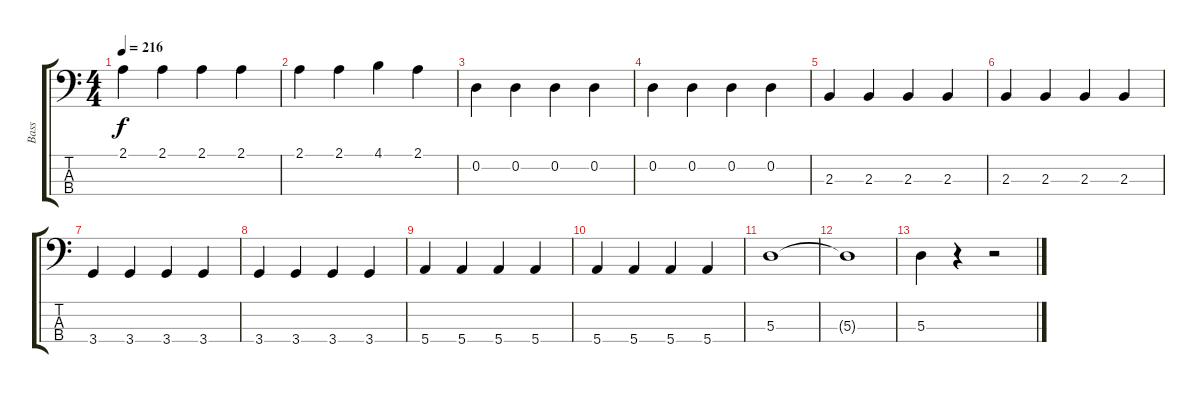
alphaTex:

\track ("Bass" "Bass") {instrument slapbass2}
\staff {score tabs}
\tuning (G2 D2 A1 E1) {hide}
\ts (4 4)
\tempo 216
\clef f4
\ks c
2.1.4{dy f} 2.1.4 2.1.4 2.1.4 |
2.1.4 2.1.4 4.1.4 2.1.4 |
0.2.4 0.2.4 0.2.4 0.2.4 |
0.2.4 0.2.4 0.2.4 0.2.4 |
2.3.4 2.3.4 2.3.4 2.3.4 |
2.3.4 2.3.4 2.3.4 2.3.4 |
3.4.4 3.4.4 3.4.4 3.4.4 |
3.4.4 3.4.4 3.4.4 3.4.4 |
5.4.4 5.4.4 5.4.4 5.4.4 |
5.4.4 5.4.4 5.4.4 5.4.4 |
5.3.1 |
5.3{t}.1 |
5.3.4 r.4 r.2
